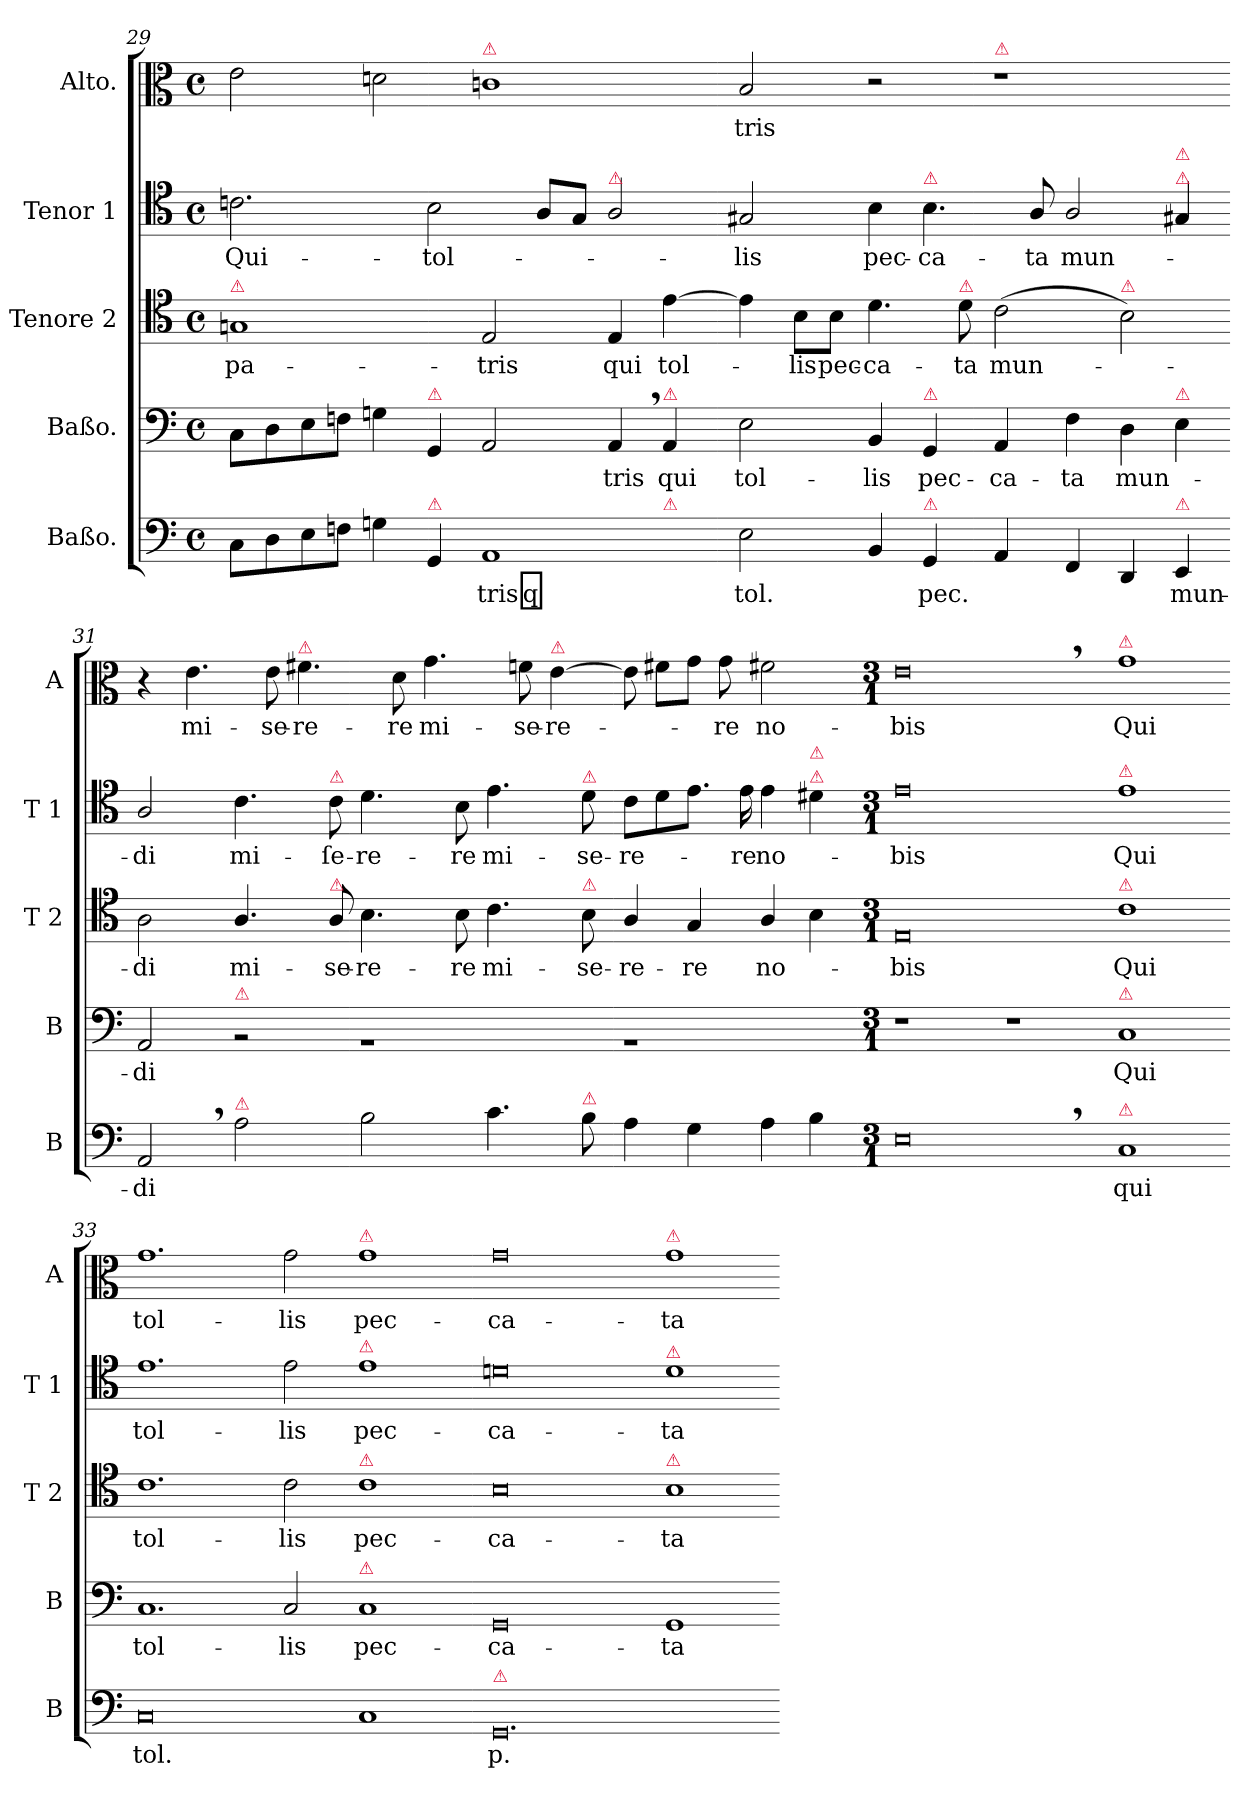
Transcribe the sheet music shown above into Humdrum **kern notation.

**kern	**text	**kern	**text	**kern	**text	**kern	**text	**kern	**text
*part5	*part5	*part4	*part4	*part3	*part3	*part2	*part2	*part1	*part1
*staff5	*staff5	*staff4	*staff4	*staff3	*staff3	*staff2	*staff2	*staff1	*staff1
*I"Baßo.	*	*I"Baßo.	*	*I"Tenore 2	*	*I"Tenor 1	*	*I"Alto.	*
*I'B	*	*I'B	*	*I'T 2	*	*I'T 1	*	*I'A	*
*clefF4	*	*clefF4	*	*clefC4	*	*clefC4	*	*clefC3	*
*k[]	*	*k[]	*	*k[]	*	*k[]	*	*k[]	*
*a:	*	*a:	*	*a:	*	*a:	*	*a:	*
*M2/1	*	*M2/1	*	*M2/1	*	*M2/1	*	*M2/1	*
*met(c)	*	*met(c)	*	*met(c)	*	*met(c)	*	*met(c)	*
=29	=29	=29	=29	=29	=29	=29	=29	=29	=29
!	!	!	!	!LO:TX:a:color=crimson:t=⚠	!	!	!	!	!
*^	*	*	*	*	*	*	*	*	*
8C\L	1..ryy	.	8C\L	.	1Gn/	pa-	2.cn\	Qui-	2e\	.
8D\	.	.	8D\	.	.	.	.	.	.	.
8E\	.	.	8E\	.	.	.	.	.	.	.
8Fn\J	.	.	8Fn\J	.	.	.	.	.	.	.
4Gn\	.	.	4Gn\	.	.	.	.	.	2dn\	.
!	!	!	!LO:TX:a:color=crimson:t=⚠	!	!	!	!	!	!	!
!LO:TX:a:color=crimson:t=⚠	!	!	!	!	!	!	!	!	!	!
4GG/	.	.	4GG/	.	.	.	2B\	-tol-	.	.
!	!	!	!	!	!	!	!	!	!LO:TX:a:color=crimson:t=⚠	!
1AA/	.	-tris q	2AA/	.	2E/	-tris	.	.	1cn\	.
.	.	.	.	.	.	.	8A/L	.	.	.
.	.	.	.	.	.	.	8G/J	.	.	.
!	!	!	!	!	!	!	!LO:TX:a:color=crimson:t=⚠	!	!	!
.	.	.	4AA,</	-tris	4E/	qui	2A/	.	.	.
!	!	!	!LO:TX:a:color=crimson:t=⚠	!	!	!	!	!	!	!
!	!LO:TX:a:color=crimson:t=⚠	!	!	!	!	!	!	!	!	!
.	4ryy	.	4AA/	qui	[4e\	tol-	.	.	.	.
*v	*v	*	*	*	*	*	*	*	*	*
=30-	=30-	=30-	=30-	=30-	=30-	=30-	=30-	=30-	=30-
2E\	tol.	2E\	tol-	4e\]	.	2G#X/	-lis	2B/	-tris
.	.	.	.	8B\L	-lis	.	.	.	.
.	.	.	.	8B\J	pec-	.	.	.	.
4BB/	.	4BB/	-lis	4.d\	-ca-	4B\	pec-	2r	.
!	!	!	!	!	!	!LO:TX:a:color=crimson:t=⚠	!	!	!
!	!	!LO:TX:a:color=crimson:t=⚠	!	!	!	!	!	!	!
!LO:TX:a:color=crimson:t=⚠	!	!	!	!	!	!	!	!	!
4GG/	pec.	4GG/	pec-	.	.	4.B\	-ca-	.	.
!	!	!	!	!LO:TX:a:color=crimson:t=⚠	!	!	!	!	!
.	.	.	.	8d\	-ta	.	.	.	.
!	!	!	!	!	!	!	!	!LO:TX:a:color=crimson:t=⚠	!
4AA/	.	4AA/	-ca-	(2c\	mun-	.	.	1r	.
.	.	.	.	.	.	8A/	-ta	.	.
4FF/	.	4F\	-ta	.	.	2A/	mun-	.	.
!	!	!	!	!LO:TX:a:color=crimson:t=⚠	!	!	!	!	!
4DD/	.	4D\	mun-	2B\)	.	.	.	.	.
!	!	!	!	!	!	!LO:TX:a:color=crimson:t=⚠	!	!	!
!	!	!	!	!	!	!LO:TX:a:color=crimson:t=⚠	!	!	!
!	!	!LO:TX:a:color=crimson:t=⚠	!	!	!	!	!	!	!
!LO:TX:a:color=crimson:t=⚠	!	!	!	!	!	!	!	!	!
4EE/	mun-	4E\	.	.	.	4G#X/	.	.	.
=31-	=31-	=31-	=31-	=31-	=31-	=31-	=31-	=31-	=31-
2AA,</	-di	2AA/	-di	2A\	-di	2A/	-di	4r	.
.	.	.	.	.	.	.	.	4.e\	mi-
!	!	!LO:TX:a:color=crimson:t=⚠	!	!	!	!	!	!	!
!LO:TX:a:color=crimson:t=⚠	!	!	!	!	!	!	!	!	!
2A\	.	2rBB	.	4.A/	mi-	4.c\	mi-	.	.
.	.	.	.	.	.	.	.	8e\	-se-
!	!	!	!	!	!	!	!	!LO:TX:a:color=crimson:t=⚠	!
.	.	.	.	.	.	.	.	4.f#X\	-re-
!	!	!	!	!	!	!LO:TX:a:color=crimson:t=⚠	!	!	!
!	!	!	!	!LO:TX:a:color=crimson:t=⚠	!	!	!	!	!
.	.	.	.	8A/	-se-	8c\	-ſe-	.	.
2B\	.	1rBB	.	4.B\	-re-	4.d\	-re-	.	.
.	.	.	.	.	.	.	.	8d\	-re
!	!	!	!	!	!	!	!	!	!LO:LY:i
.	.	.	.	.	.	.	.	4.g\	mi-
.	.	.	.	8B\	-re	8B\	-re	.	.
4.c\	.	.	.	4.c\	mi-	4.e\	mi-	.	.
!	!	!	!	!	!	!	!	!	!LO:LY:i
.	.	.	.	.	.	.	.	8fn\	-se-
!	!	!	!	!	!	!	!	!LO:TX:a:color=crimson:t=⚠	!
!	!	!	!	!	!	!	!	!	!LO:LY:i
.	.	.	.	.	.	.	.	[4e\	-re-
!	!	!	!	!	!	!LO:TX:a:color=crimson:t=⚠	!	!	!
!	!	!	!	!LO:TX:a:color=crimson:t=⚠	!	!	!	!	!
!LO:TX:a:color=crimson:t=⚠	!	!	!	!	!	!	!	!	!
8B\	.	.	.	8B\	se-	8d\	-se-	.	.
=32-	=32-	=32-	=32-	=32-	=32-	=32-	=32-	=32-	=32-
4A\	.	1rBB	.	4A/	-re-	8c\L	-re-	8e\]	.
.	.	.	.	.	.	8d\	.	8f#X\L	.
4G\	.	.	.	4G/	-re	8.e\J	.	8g\J	.
!	!	!	!	!	!	!	!	!	!LO:LY:i
.	.	.	.	.	.	.	.	8g\	-re
.	.	.	.	.	.	16e\	-re	.	.
4A\	.	.	.	4A/	no-	4e\	no-	2f#X\	no-
!	!	!	!	!	!	!LO:TX:a:color=crimson:t=⚠	!	!	!
!	!	!	!	!	!	!LO:TX:a:color=crimson:t=⚠	!	!	!
4B\	.	.	.	4B\	.	4d#X\	.	.	.
=-	=-	=-	=-	=-	=-	=-	=-	=-	=-
*M3/1	*	*M3/1	*	*M3/1	*	*M3/1	*	*M3/1	*
0E,<\	.	1r	.	0E/	-bis	0e\	-bis	0e,<\	-bis
.	.	1r	.	.	.	.	.	.	.
!	!	!	!	!	!	!	!	!LO:TX:a:color=crimson:t=⚠	!
!	!	!	!	!	!	!LO:TX:a:color=crimson:t=⚠	!	!	!
!	!	!	!	!LO:TX:a:color=crimson:t=⚠	!	!	!	!	!
!	!	!LO:TX:a:color=crimson:t=⚠	!	!	!	!	!	!	!
!LO:TX:a:color=crimson:t=⚠	!	!	!	!	!	!	!	!	!
1C/	qui	1C/	Qui	1c\	Qui	1e\	Qui	1g\	Qui
=33-	=33-	=33-	=33-	=33-	=33-	=33-	=33-	=33-	=33-
0C/	tol.	1.C/	tol-	1.c\	tol-	1.e\	tol-	1.g\	tol-
.	.	2C/	-lis	2c\	-lis	2e\	-lis	2g\	-lis
!	!	!	!	!	!	!	!	!LO:TX:a:color=crimson:t=⚠	!
!	!	!	!	!	!	!LO:TX:a:color=crimson:t=⚠	!	!	!
!	!	!	!	!LO:TX:a:color=crimson:t=⚠	!	!	!	!	!
!	!	!LO:TX:a:color=crimson:t=⚠	!	!	!	!	!	!	!
1C/	.	1C/	pec-	1c\	pec-	1e\	pec-	1g\	pec-
=34-	=34-	=34-	=34-	=34-	=34-	=34-	=34-	=34-	=34-
!LO:TX:a:color=crimson:t=⚠	!	!	!	!	!	!	!	!	!
0.GG/	p.	0GG/	-ca-	0B\	-ca-	0dn\	-ca-	0g\	-ca-
!	!	!	!	!	!	!	!	!LO:TX:a:color=crimson:t=⚠	!
!	!	!	!	!	!	!LO:TX:a:color=crimson:t=⚠	!	!	!
!	!	!	!	!LO:TX:a:color=crimson:t=⚠	!	!	!	!	!
.	.	1GG/	-ta	1B\	-ta	1d\	-ta	1g\	-ta
=-	=-	=-	=-	=-	=-	=-	=-	=-	=-
*-	*-	*-	*-	*-	*-	*-	*-	*-	*-
